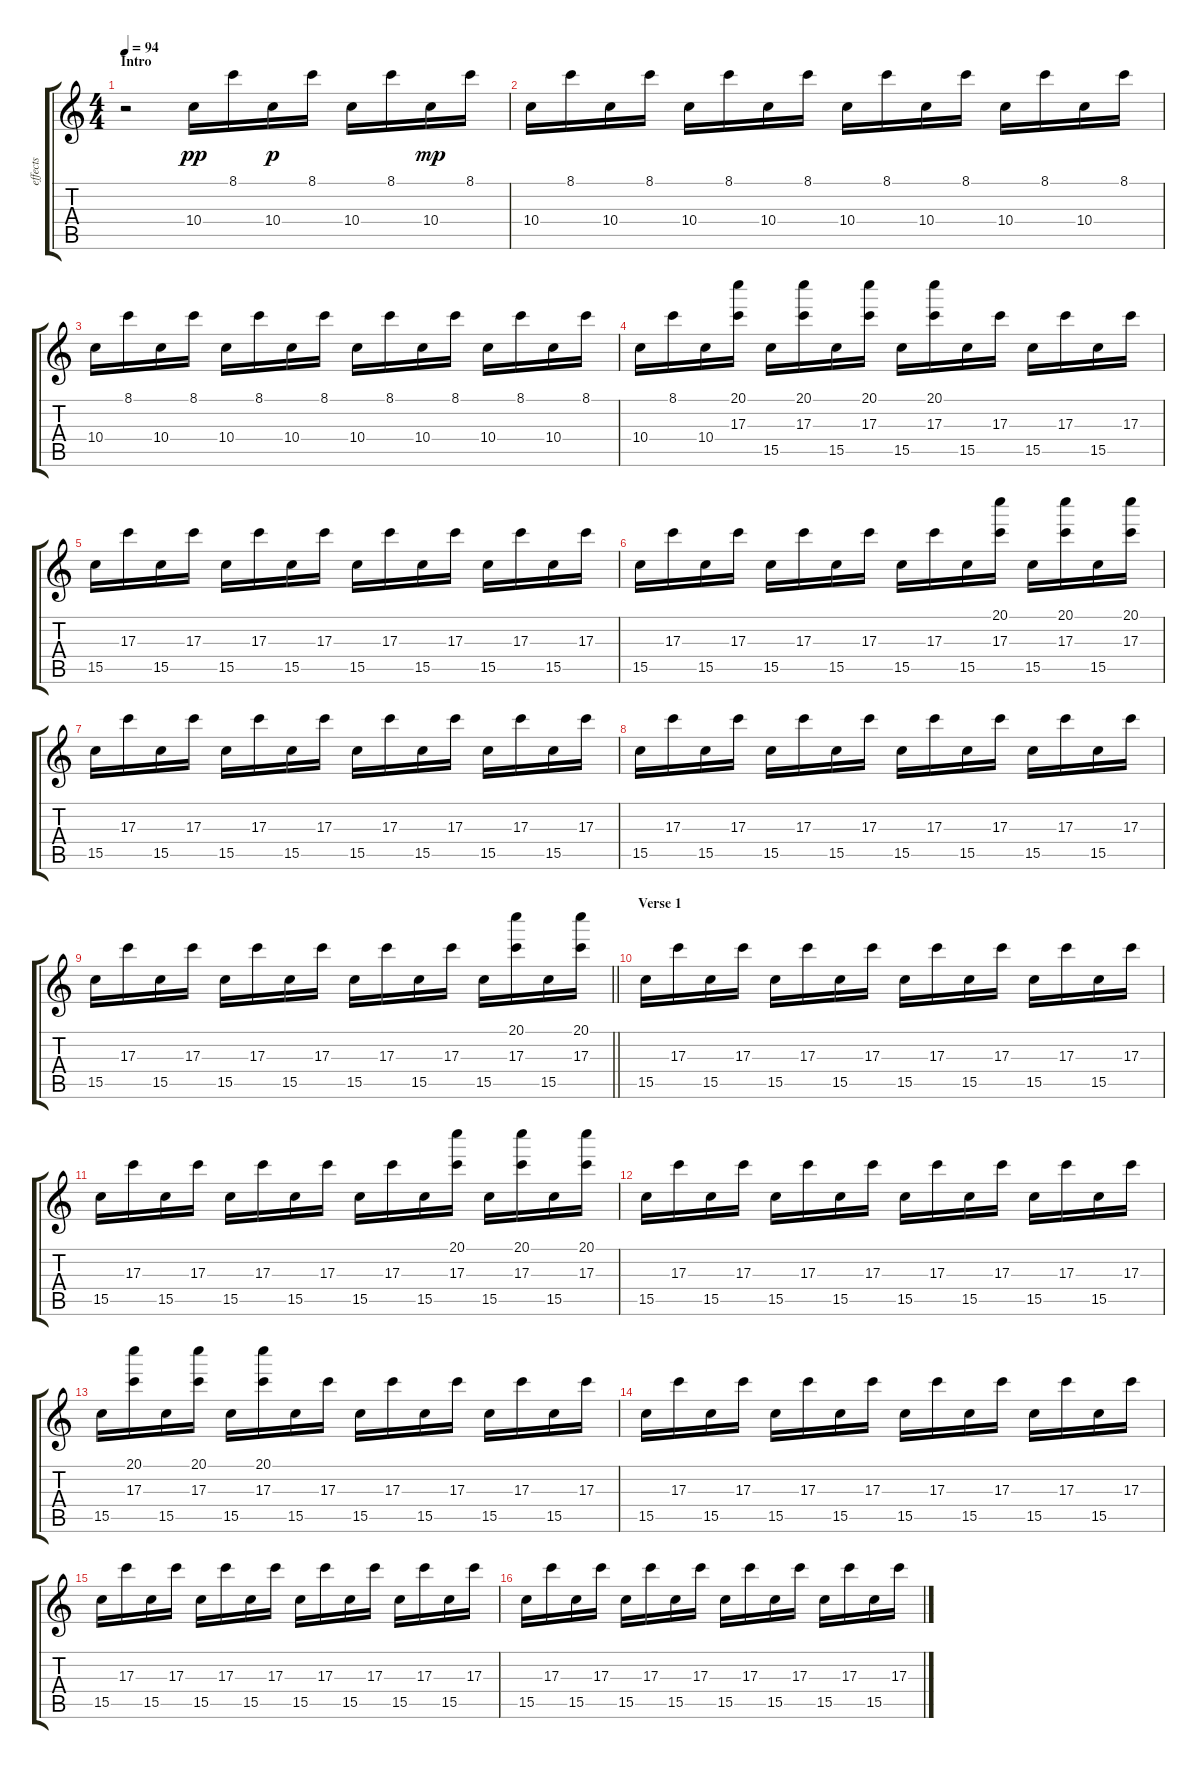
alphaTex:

\track ("effects" "effects") {instrument synthbass1}
\staff {score tabs}
\tuning (E4 B3 G3 D3 A2 E2) {hide}
\ts (4 4)
\section ("" "Intro")
\tempo 94
\clef g2
\ks c
r.2{dy pp instrument synthbass1} 10.4.16 8.1.16 10.4.16{dy p} 8.1.16 10.4.16 8.1.16 10.4.16{dy mp} 8.1.16 |
10.4.16 8.1.16 10.4.16 8.1.16 10.4.16 8.1.16 10.4.16 8.1.16 10.4.16 8.1.16 10.4.16 8.1.16 10.4.16 8.1.16 10.4.16 8.1.16 |
10.4.16 8.1.16 10.4.16 8.1.16 10.4.16 8.1.16 10.4.16 8.1.16 10.4.16 8.1.16 10.4.16 8.1.16 10.4.16 8.1.16 10.4.16 8.1.16 |
10.4.16 8.1.16 10.4.16 (20.1 17.3).16 15.5.16 (20.1 17.3).16 15.5.16 (20.1 17.3).16 15.5.16 (20.1 17.3).16 15.5.16 17.3.16 15.5.16 17.3.16 15.5.16 17.3.16 |
15.5.16 17.3.16 15.5.16 17.3.16 15.5.16 17.3.16 15.5.16 17.3.16 15.5.16 17.3.16 15.5.16 17.3.16 15.5.16 17.3.16 15.5.16 17.3.16 |
15.5.16 17.3.16 15.5.16 17.3.16 15.5.16 17.3.16 15.5.16 17.3.16 15.5.16 17.3.16 15.5.16 (20.1 17.3).16 15.5.16 (20.1 17.3).16 15.5.16 (20.1 17.3).16 |
15.5.16 17.3.16 15.5.16 17.3.16 15.5.16 17.3.16 15.5.16 17.3.16 15.5.16 17.3.16 15.5.16 17.3.16 15.5.16 17.3.16 15.5.16 17.3.16 |
15.5.16 17.3.16 15.5.16 17.3.16 15.5.16 17.3.16 15.5.16 17.3.16 15.5.16 17.3.16 15.5.16 17.3.16 15.5.16 17.3.16 15.5.16 17.3.16 |
\barLineRight lightlight
15.5.16 17.3.16 15.5.16 17.3.16 15.5.16 17.3.16 15.5.16 17.3.16 15.5.16 17.3.16 15.5.16 17.3.16 15.5.16 (20.1 17.3).16 15.5.16 (20.1 17.3).16 |
\section ("" "Verse 1")
15.5.16 17.3.16 15.5.16 17.3.16 15.5.16 17.3.16 15.5.16 17.3.16 15.5.16 17.3.16 15.5.16 17.3.16 15.5.16 17.3.16 15.5.16 17.3.16 |
15.5.16 17.3.16 15.5.16 17.3.16 15.5.16 17.3.16 15.5.16 17.3.16 15.5.16 17.3.16 15.5.16 (20.1 17.3).16 15.5.16 (20.1 17.3).16 15.5.16 (20.1 17.3).16 |
15.5.16 17.3.16 15.5.16 17.3.16 15.5.16 17.3.16 15.5.16 17.3.16 15.5.16 17.3.16 15.5.16 17.3.16 15.5.16 17.3.16 15.5.16 17.3.16 |
15.5.16 (20.1 17.3).16 15.5.16 (20.1 17.3).16 15.5.16 (20.1 17.3).16 15.5.16 17.3.16 15.5.16 17.3.16 15.5.16 17.3.16 15.5.16 17.3.16 15.5.16 17.3.16 |
15.5.16 17.3.16 15.5.16 17.3.16 15.5.16 17.3.16 15.5.16 17.3.16 15.5.16 17.3.16 15.5.16 17.3.16 15.5.16 17.3.16 15.5.16 17.3.16 |
15.5.16 17.3.16 15.5.16 17.3.16 15.5.16 17.3.16 15.5.16 17.3.16 15.5.16 17.3.16 15.5.16 17.3.16 15.5.16 17.3.16 15.5.16 17.3.16 |
15.5.16 17.3.16 15.5.16 17.3.16 15.5.16 17.3.16 15.5.16 17.3.16 15.5.16 17.3.16 15.5.16 17.3.16 15.5.16 17.3.16 15.5.16 17.3.16
